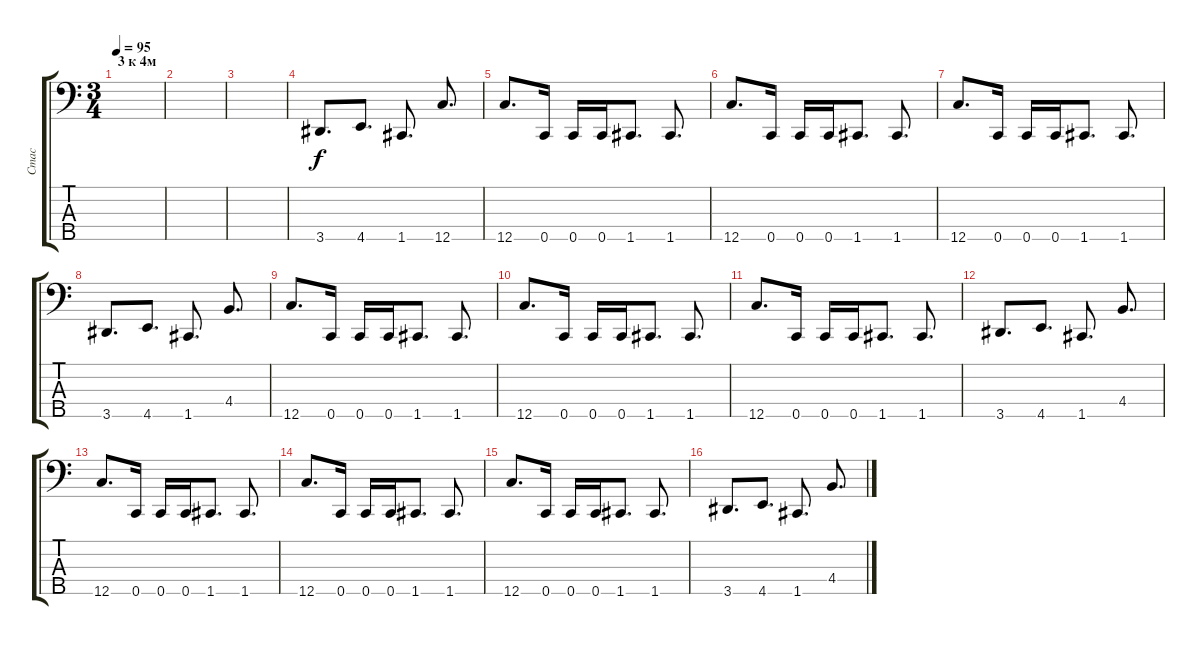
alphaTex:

\track ("Стас" "Стас") {instrument fretlessbass}
\staff {score tabs}
\tuning (Bb2 F2 C2 G1 C1) {hide}
\ts (3 4)
\section ("" "3 к 4м")
\tempo 95
\clef f4
\ks c
|
|
|
3.5.8{d} 4.5.8{d} 1.5.8{d} 12.5.8{d} |
12.5.8{d} 0.5.16 0.5.16 0.5.16 1.5.8{d} 1.5.8{d} |
12.5.8{d} 0.5.16 0.5.16 0.5.16 1.5.8{d} 1.5.8{d} |
12.5.8{d} 0.5.16 0.5.16 0.5.16 1.5.8{d} 1.5.8{d} |
3.5.8{d} 4.5.8{d} 1.5.8{d} 4.4.8{d} |
12.5.8{d} 0.5.16 0.5.16 0.5.16 1.5.8{d} 1.5.8{d} |
12.5.8{d} 0.5.16 0.5.16 0.5.16 1.5.8{d} 1.5.8{d} |
12.5.8{d} 0.5.16 0.5.16 0.5.16 1.5.8{d} 1.5.8{d} |
3.5.8{d} 4.5.8{d} 1.5.8{d} 4.4.8{d} |
12.5.8{d} 0.5.16 0.5.16 0.5.16 1.5.8{d} 1.5.8{d} |
12.5.8{d} 0.5.16 0.5.16 0.5.16 1.5.8{d} 1.5.8{d} |
12.5.8{d} 0.5.16 0.5.16 0.5.16 1.5.8{d} 1.5.8{d} |
3.5.8{d} 4.5.8{d} 1.5.8{d} 4.4.8{d}
